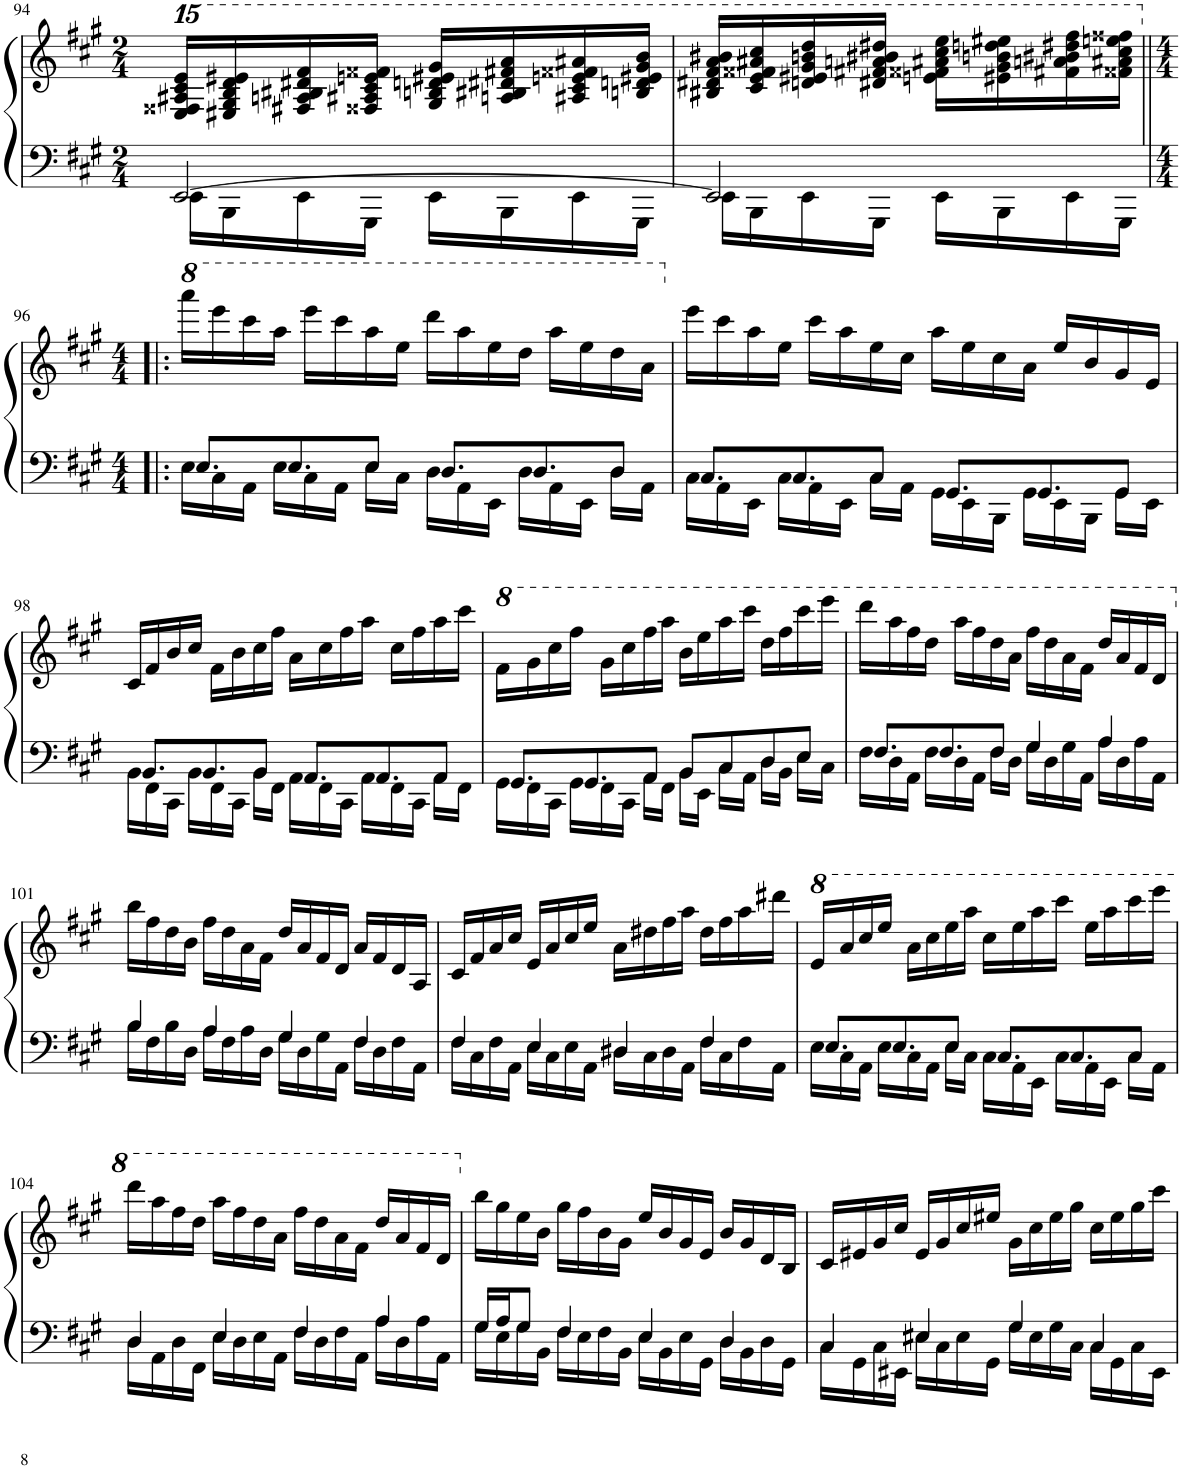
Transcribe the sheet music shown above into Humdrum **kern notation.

**kern	**kern
*part1	*part1
*staff2	*staff1
*I"Piano	*
*I'Pno.	*
!!LO:PB:g=z
*clefF4	*clefG2
*k[f#c#g#]	*k[f#c#g#]
*M2/4	*M2/4
=94	=94
*^	*
*	*	*15ma
[2EE/	16EE\LL	16ee/ 16ff##X/ 16aa#X/ 16ccc#/ 16eee/LL
.	16BBB\	16ee#X/ 16gg#/ 16bb/ 16ddd/ 16eee#X/
.	16EE\	16ff#X/ 16aan/ 16bb#X/ 16ddd#X/ 16fff#/
.	16GGG#\JJ	16ff##X/ 16aa#X/ 16ccc#/ 16eeen/ 16fff##X/JJ
.	16EE\LL	16gg#/ 16bbn/ 16dddn/ 16eee#X/ 16ggg#/LL
.	16BBB\	16aan/ 16bb#X/ 16ddd#X/ 16fff#X/ 16aaa/
.	16EE\	16aa#X/ 16ccc#/ 16eeen/ 16fff##X/ 16aaa#X/
.	16GGG#\JJ	16bbn/ 16dddn/ 16eee#X/ 16ggg#/ 16bbb/JJ
=95	=95	=95
2EE/]	16EE\LL	16bb#X/ 16ddd#X/ 16fff#/ 16aaa/ 16bbb#X/LL
.	16BBB\	16ccc#/ 16eee/ 16fff##X/ 16aaa#X/ 16cccc#/
.	16EE\	16dddn/ 16eee#X/ 16ggg#/ 16bbbn/ 16dddd/
.	16GGG#\JJ	16ddd#X/ 16fff#X/ 16aaan/ 16bbb#X/ 16dddd#X/JJ
.	16EE\LL	16eeen\ 16fff##X\ 16aaa#X\ 16cccc#\ 16eeee\LL
.	16BBB\	16eee#X\ 16ggg#\ 16bbbn\ 16ddddn\ 16eeee#X\
.	16EE\	16fff#X\ 16aaan\ 16bbb#X\ 16dddd#X\ 16ffff#\
.	16GGG#\JJ	16fff##X\ 16aaa#X\ 16cccc#\ 16eeeen\ 16ffff##X\JJ
!!LO:LB:g=z
=96!|:	=96!|:	=96!|:
*M4/4	*	*M4/4
*	*	*X15ma
*	*	*8va
8.E/L	16E\LL	16aaaa\LL
.	16C#\	16eeee\
.	16AA\JJ	16cccc#\
8.E/	16E\LL	16aaa\JJ
.	16C#\	16eeee\LL
.	16AA\JJ	16cccc#\
8E/J	16E\LL	16aaa\
.	16C#\JJ	16eee\JJ
8.D/L	16D\LL	16dddd\LL
.	16AA\	16aaa\
.	16EE\JJ	16eee\
8.D/	16D\LL	16ddd\JJ
.	16AA\	16aaa\LL
.	16EE\JJ	16eee\
8D/J	16D\LL	16ddd\
.	16AA\JJ	16aa\JJ
=97	=97	=97
*	*	*X8va
8.C#/L	16C#\LL	16eee\LL
.	16AA\	16ccc#\
.	16EE\JJ	16aa\
8.C#/	16C#\LL	16ee\JJ
.	16AA\	16ccc#\LL
.	16EE\JJ	16aa\
8C#/J	16C#\LL	16ee\
.	16AA\JJ	16cc#\JJ
8.GG#/L	16GG#\LL	16aa\LL
.	16EE\	16ee\
.	16BBB\JJ	16cc#\
8.GG#/	16GG#\LL	16a\JJ
.	16EE\	16ee/LL
.	16BBB\JJ	16b/
8GG#/J	16GG#\LL	16g#/
.	16EE\JJ	16e/JJ
!!LO:LB:g=z
=98	=98	=98
8.BB/L	16BB\LL	16c#/LL
.	16FF#\	16f#/
.	16CC#\JJ	16b/
8.BB/	16BB\LL	16cc#/JJ
.	16FF#\	16f#\LL
.	16CC#\JJ	16b\
8BB/J	16BB\LL	16cc#\
.	16FF#\JJ	16ff#\JJ
8.AA/L	16AA\LL	16a\LL
.	16FF#\	16cc#\
.	16CC#\JJ	16ff#\
8.AA/	16AA\LL	16aa\JJ
.	16FF#\	16cc#\LL
.	16CC#\JJ	16ff#\
8AA/J	16AA\LL	16aa\
.	16FF#\JJ	16ccc#\JJ
=99	=99	=99
*	*	*8va
8.GG#/L	16GG#\LL	16ff#\LL
.	16FF#\	16gg#\
.	16CC#\JJ	16ccc#\
8.GG#/	16GG#\LL	16fff#\JJ
.	16FF#\	16gg#\LL
.	16CC#\JJ	16ccc#\
8AA/J	16AA\LL	16fff#\
.	16FF#\JJ	16aaa\JJ
8BB/L	16BB\LL	16bb\LL
.	16EE\JJ	16eee\
8C#/	16C#\LL	16aaa\
.	16AA\JJ	16cccc#\JJ
8D/	16D\LL	16ddd\LL
.	16BB\JJ	16fff#\
8E/J	16E\LL	16cccc#\
.	16C#\JJ	16eeee\JJ
=100	=100	=100
8.F#/L	16F#\LL	16dddd\LL
.	16D\	16aaa\
.	16AA\JJ	16fff#\
8.F#/	16F#\LL	16ddd\JJ
.	16D\	16aaa\LL
.	16AA\JJ	16fff#\
8F#/J	16F#\LL	16ddd\
.	16D\JJ	16aa\JJ
4G#/	16G#\LL	16fff#\LL
.	16D\	16ddd\
.	16G#\	16aa\
.	16AA\JJ	16ff#\JJ
4A/	16A\LL	16ddd/LL
.	16D\	16aa/
.	16A\	16ff#/
.	16AA\JJ	16dd/JJ
!!LO:LB:g=z
=101	=101	=101
*	*	*X8va
4B/	16B\LL	16bb\LL
.	16F#\	16ff#\
.	16B\	16dd\
.	16D\JJ	16b\JJ
4A/	16A\LL	16ff#\LL
.	16F#\	16dd\
.	16A\	16a\
.	16D\JJ	16f#\JJ
4G#/	16G#\LL	16dd/LL
.	16D\	16a/
.	16G#\	16f#/
.	16AA\JJ	16d/JJ
4F#/	16F#\LL	16a/LL
.	16D\	16f#/
.	16F#\	16d/
.	16AA\JJ	16A/JJ
=102	=102	=102
4F#/	16F#\LL	16c#/LL
.	16C#\	16f#/
.	16F#\	16a/
.	16AA\JJ	16cc#/JJ
4E/	16E\LL	16e/LL
.	16C#\	16a/
.	16E\	16cc#/
.	16AA\JJ	16ee/JJ
4D#X/	16D#\LL	16a\LL
.	16C#\	16dd#X\
.	16D#\	16ff#\
.	16AA\JJ	16aa\JJ
4F#/	16F#\LL	16dd#\LL
.	16C#\	16ff#\
.	16F#\	16aa\
.	16AA\JJ	16ddd#X\JJ
=103	=103	=103
*	*	*8va
8.E/L	16E\LL	16ee/LL
.	16C#\	16aa/
.	16AA\JJ	16ccc#/
8.E/	16E\LL	16eee/JJ
.	16C#\	16aa\LL
.	16AA\JJ	16ccc#\
8E/J	16E\LL	16eee\
.	16C#\JJ	16aaa\JJ
8.C#/L	16C#\LL	16ccc#\LL
.	16AA\	16eee\
.	16EE\JJ	16aaa\
8.C#/	16C#\LL	16cccc#\JJ
.	16AA\	16eee\LL
.	16EE\JJ	16aaa\
8C#/J	16C#\LL	16cccc#\
.	16AA\JJ	16eeee\JJ
!!LO:LB:g=z
=104	=104	=104
4D/	16D\LL	16dddd\LL
.	16AA\	16aaa\
.	16D\	16fff#\
.	16FF#\JJ	16ddd\JJ
4E/	16E\LL	16aaa\LL
.	16D\	16fff#\
.	16E\	16ddd\
.	16AA\JJ	16aa\JJ
4F#/	16F#\LL	16fff#\LL
.	16D\	16ddd\
.	16F#\	16aa\
.	16AA\JJ	16ff#\JJ
4A/	16A\LL	16ddd/LL
.	16D\	16aa/
.	16A\	16ff#/
.	16AA\JJ	16dd/JJ
=105	=105	=105
*	*	*X8va
16G#/LL	16G#\LL	16bb\LL
16A/J	16E\	16gg#\
8G#/J	16G#\	16ee\
.	16BB\JJ	16b\JJ
4F#/	16F#\LL	16gg#\LL
.	16E\	16ff#\
.	16F#\	16b\
.	16BB\JJ	16g#\JJ
4E/	16E\LL	16ee/LL
.	16BB\	16b/
.	16E\	16g#/
.	16GG#\JJ	16e/JJ
4D/	16D\LL	16b/LL
.	16BB\	16g#/
.	16D\	16d/
.	16GG#\JJ	16B/JJ
=106	=106	=106
4C#/	16C#\LL	16c#/LL
.	16GG#\	16e#X/
.	16C#\	16g#/
.	16EE#X\JJ	16cc#/JJ
4E#X/	16E#\LL	16e#/LL
.	16C#\	16g#/
.	16E#\	16cc#/
.	16GG#\JJ	16ee#X/JJ
4G#/	16G#\LL	16g#\LL
.	16E#\	16cc#\
.	16G#\	16ee#\
.	16C#\JJ	16gg#\JJ
4C#/	16C#\LL	16cc#\LL
.	16GG#\	16ee#\
.	16C#\	16gg#\
.	16EE#\JJ	16ccc#\JJ
*v	*v	*
=	=
*-	*-
